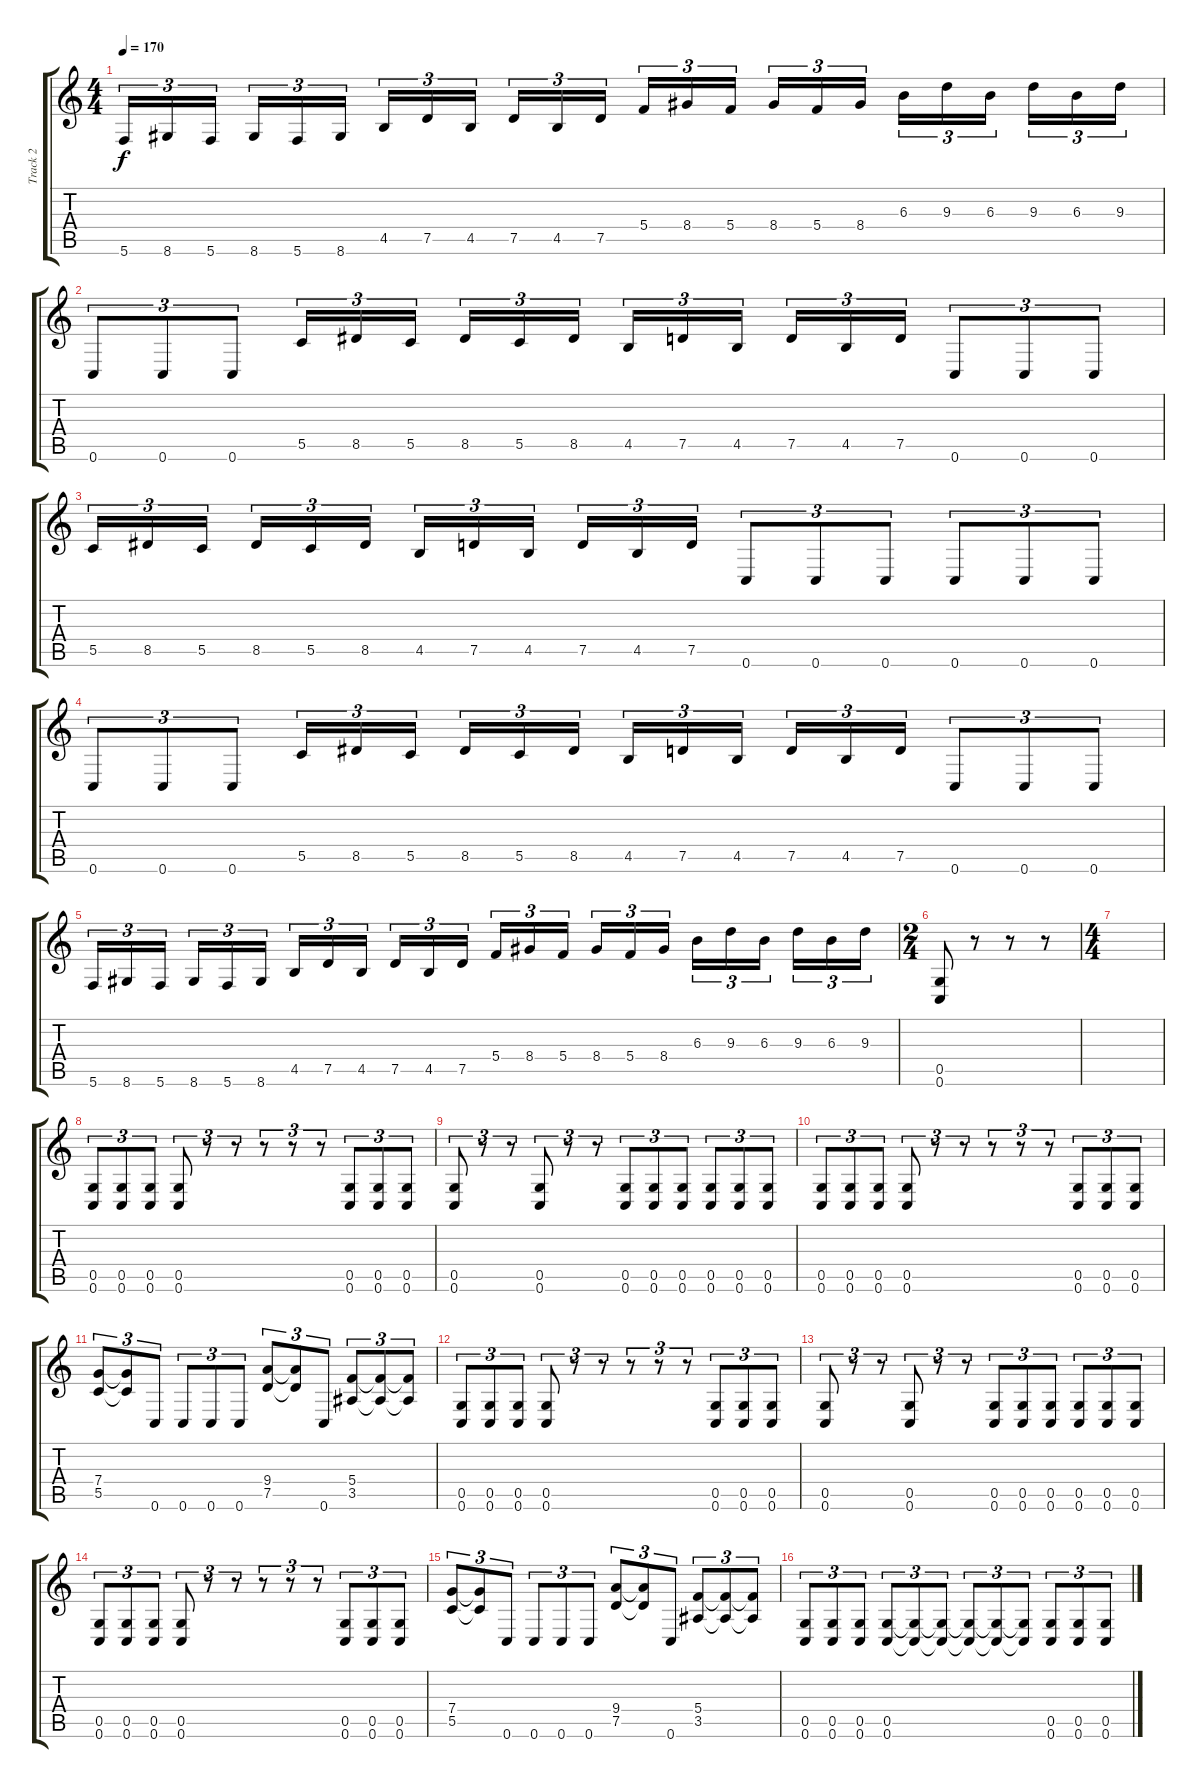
\track ("Track 2" "Track 2") {instrument distortionguitar}
\staff {score tabs}
\tuning (D4 A3 F3 C3 G2 C2) {hide}
\ts (4 4)
\tempo 170
\clef g2
\ks c
5.6.16{tu (3 2) dy f} 8.6.16{tu (3 2)} 5.6.16{tu (3 2)} 8.6.16{tu (3 2)} 5.6.16{tu (3 2)} 8.6.16{tu (3 2)} 4.5.16{tu (3 2)} 7.5.16{tu (3 2)} 4.5.16{tu (3 2)} 7.5.16{tu (3 2)} 4.5.16{tu (3 2)} 7.5.16{tu (3 2)} 5.4.16{tu (3 2)} 8.4.16{tu (3 2)} 5.4.16{tu (3 2)} 8.4.16{tu (3 2)} 5.4.16{tu (3 2)} 8.4.16{tu (3 2)} 6.3.16{tu (3 2)} 9.3.16{tu (3 2)} 6.3.16{tu (3 2)} 9.3.16{tu (3 2)} 6.3.16{tu (3 2)} 9.3.16{tu (3 2)} |
0.6.8{tu (3 2)} 0.6.8{tu (3 2)} 0.6.8{tu (3 2)} 5.5.16{tu (3 2)} 8.5.16{tu (3 2)} 5.5.16{tu (3 2)} 8.5.16{tu (3 2)} 5.5.16{tu (3 2)} 8.5.16{tu (3 2)} 4.5.16{tu (3 2)} 7.5.16{tu (3 2)} 4.5.16{tu (3 2)} 7.5.16{tu (3 2)} 4.5.16{tu (3 2)} 7.5.16{tu (3 2)} 0.6.8{tu (3 2)} 0.6.8{tu (3 2)} 0.6.8{tu (3 2)} |
5.5.16{tu (3 2)} 8.5.16{tu (3 2)} 5.5.16{tu (3 2)} 8.5.16{tu (3 2)} 5.5.16{tu (3 2)} 8.5.16{tu (3 2)} 4.5.16{tu (3 2)} 7.5.16{tu (3 2)} 4.5.16{tu (3 2)} 7.5.16{tu (3 2)} 4.5.16{tu (3 2)} 7.5.16{tu (3 2)} 0.6.8{tu (3 2)} 0.6.8{tu (3 2)} 0.6.8{tu (3 2)} 0.6.8{tu (3 2)} 0.6.8{tu (3 2)} 0.6.8{tu (3 2)} |
0.6.8{tu (3 2)} 0.6.8{tu (3 2)} 0.6.8{tu (3 2)} 5.5.16{tu (3 2)} 8.5.16{tu (3 2)} 5.5.16{tu (3 2)} 8.5.16{tu (3 2)} 5.5.16{tu (3 2)} 8.5.16{tu (3 2)} 4.5.16{tu (3 2)} 7.5.16{tu (3 2)} 4.5.16{tu (3 2)} 7.5.16{tu (3 2)} 4.5.16{tu (3 2)} 7.5.16{tu (3 2)} 0.6.8{tu (3 2)} 0.6.8{tu (3 2)} 0.6.8{tu (3 2)} |
5.6.16{tu (3 2)} 8.6.16{tu (3 2)} 5.6.16{tu (3 2)} 8.6.16{tu (3 2)} 5.6.16{tu (3 2)} 8.6.16{tu (3 2)} 4.5.16{tu (3 2)} 7.5.16{tu (3 2)} 4.5.16{tu (3 2)} 7.5.16{tu (3 2)} 4.5.16{tu (3 2)} 7.5.16{tu (3 2)} 5.4.16{tu (3 2)} 8.4.16{tu (3 2)} 5.4.16{tu (3 2)} 8.4.16{tu (3 2)} 5.4.16{tu (3 2)} 8.4.16{tu (3 2)} 6.3.16{tu (3 2)} 9.3.16{tu (3 2)} 6.3.16{tu (3 2)} 9.3.16{tu (3 2)} 6.3.16{tu (3 2)} 9.3.16{tu (3 2)} |
\ts (2 4)
(0.5 0.6).8 r.8 r.8 r.8 |
\ts (4 4)
|
(0.5 0.6).8{tu (3 2)} (0.5 0.6).8{tu (3 2)} (0.5 0.6).8{tu (3 2)} (0.5 0.6).8{tu (3 2)} r.8{tu (3 2)} r.8{tu (3 2)} r.8{tu (3 2)} r.8{tu (3 2)} r.8{tu (3 2)} (0.5 0.6).8{tu (3 2)} (0.5 0.6).8{tu (3 2)} (0.5 0.6).8{tu (3 2)} |
(0.5 0.6).8{tu (3 2)} r.8{tu (3 2)} r.8{tu (3 2)} (0.5 0.6).8{tu (3 2)} r.8{tu (3 2)} r.8{tu (3 2)} (0.5 0.6).8{tu (3 2)} (0.5 0.6).8{tu (3 2)} (0.5 0.6).8{tu (3 2)} (0.5 0.6).8{tu (3 2)} (0.5 0.6).8{tu (3 2)} (0.5 0.6).8{tu (3 2)} |
(0.5 0.6).8{tu (3 2)} (0.5 0.6).8{tu (3 2)} (0.5 0.6).8{tu (3 2)} (0.5 0.6).8{tu (3 2)} r.8{tu (3 2)} r.8{tu (3 2)} r.8{tu (3 2)} r.8{tu (3 2)} r.8{tu (3 2)} (0.5 0.6).8{tu (3 2)} (0.5 0.6).8{tu (3 2)} (0.5 0.6).8{tu (3 2)} |
(7.4 5.5).8{tu (3 2)} (7.4{t} 5.5{t}).8{tu (3 2)} 0.6.8{tu (3 2)} 0.6.8{tu (3 2)} 0.6.8{tu (3 2)} 0.6.8{tu (3 2)} (9.4 7.5).8{tu (3 2)} (9.4{t} 7.5{t}).8{tu (3 2)} 0.6.8{tu (3 2)} (5.4 3.5).8{tu (3 2)} (5.4{t} 3.5{t}).8{tu (3 2)} (5.4{t} 3.5{t}).8{tu (3 2)} |
(0.5 0.6).8{tu (3 2)} (0.5 0.6).8{tu (3 2)} (0.5 0.6).8{tu (3 2)} (0.5 0.6).8{tu (3 2)} r.8{tu (3 2)} r.8{tu (3 2)} r.8{tu (3 2)} r.8{tu (3 2)} r.8{tu (3 2)} (0.5 0.6).8{tu (3 2)} (0.5 0.6).8{tu (3 2)} (0.5 0.6).8{tu (3 2)} |
(0.5 0.6).8{tu (3 2)} r.8{tu (3 2)} r.8{tu (3 2)} (0.5 0.6).8{tu (3 2)} r.8{tu (3 2)} r.8{tu (3 2)} (0.5 0.6).8{tu (3 2)} (0.5 0.6).8{tu (3 2)} (0.5 0.6).8{tu (3 2)} (0.5 0.6).8{tu (3 2)} (0.5 0.6).8{tu (3 2)} (0.5 0.6).8{tu (3 2)} |
(0.5 0.6).8{tu (3 2)} (0.5 0.6).8{tu (3 2)} (0.5 0.6).8{tu (3 2)} (0.5 0.6).8{tu (3 2)} r.8{tu (3 2)} r.8{tu (3 2)} r.8{tu (3 2)} r.8{tu (3 2)} r.8{tu (3 2)} (0.5 0.6).8{tu (3 2)} (0.5 0.6).8{tu (3 2)} (0.5 0.6).8{tu (3 2)} |
(7.4 5.5).8{tu (3 2)} (7.4{t} 5.5{t}).8{tu (3 2)} 0.6.8{tu (3 2)} 0.6.8{tu (3 2)} 0.6.8{tu (3 2)} 0.6.8{tu (3 2)} (9.4 7.5).8{tu (3 2)} (9.4{t} 7.5{t}).8{tu (3 2)} 0.6.8{tu (3 2)} (5.4 3.5).8{tu (3 2)} (5.4{t} 3.5{t}).8{tu (3 2)} (5.4{t} 3.5{t}).8{tu (3 2)} |
(0.5 0.6).8{tu (3 2)} (0.5 0.6).8{tu (3 2)} (0.5 0.6).8{tu (3 2)} (0.5 0.6).8{tu (3 2)} (0.5{t} 0.6{t}).8{tu (3 2)} (0.5{t} 0.6{t}).8{tu (3 2)} (0.5{t} 0.6{t}).8{tu (3 2)} (0.5{t} 0.6{t}).8{tu (3 2)} (0.5{t} 0.6{t}).8{tu (3 2)} (0.5 0.6).8{tu (3 2)} (0.5 0.6).8{tu (3 2)} (0.5 0.6).8{tu (3 2)}
